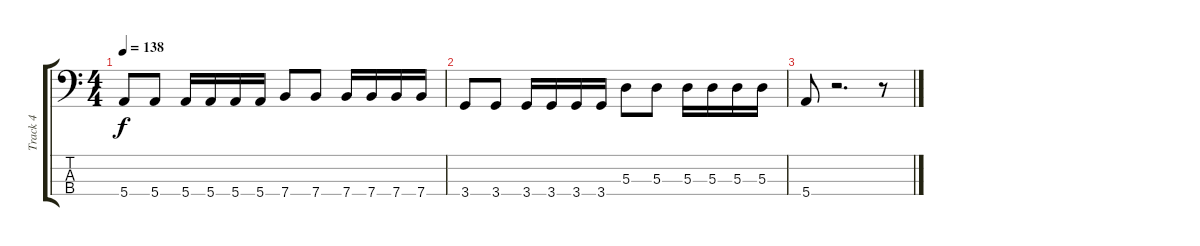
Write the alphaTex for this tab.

\track ("Track 4" "Track 4") {instrument electricbasspick}
\staff {score tabs}
\tuning (G2 D2 A1 E1) {hide}
\ts (4 4)
\tempo 138
\clef f4
\ks c
5.4.8{dy f} 5.4.8 5.4.16 5.4.16 5.4.16 5.4.16 7.4.8 7.4.8 7.4.16 7.4.16 7.4.16 7.4.16 |
3.4.8 3.4.8 3.4.16 3.4.16 3.4.16 3.4.16 5.3.8 5.3.8 5.3.16 5.3.16 5.3.16 5.3.16 |
5.4.8 r.2{d} r.8
